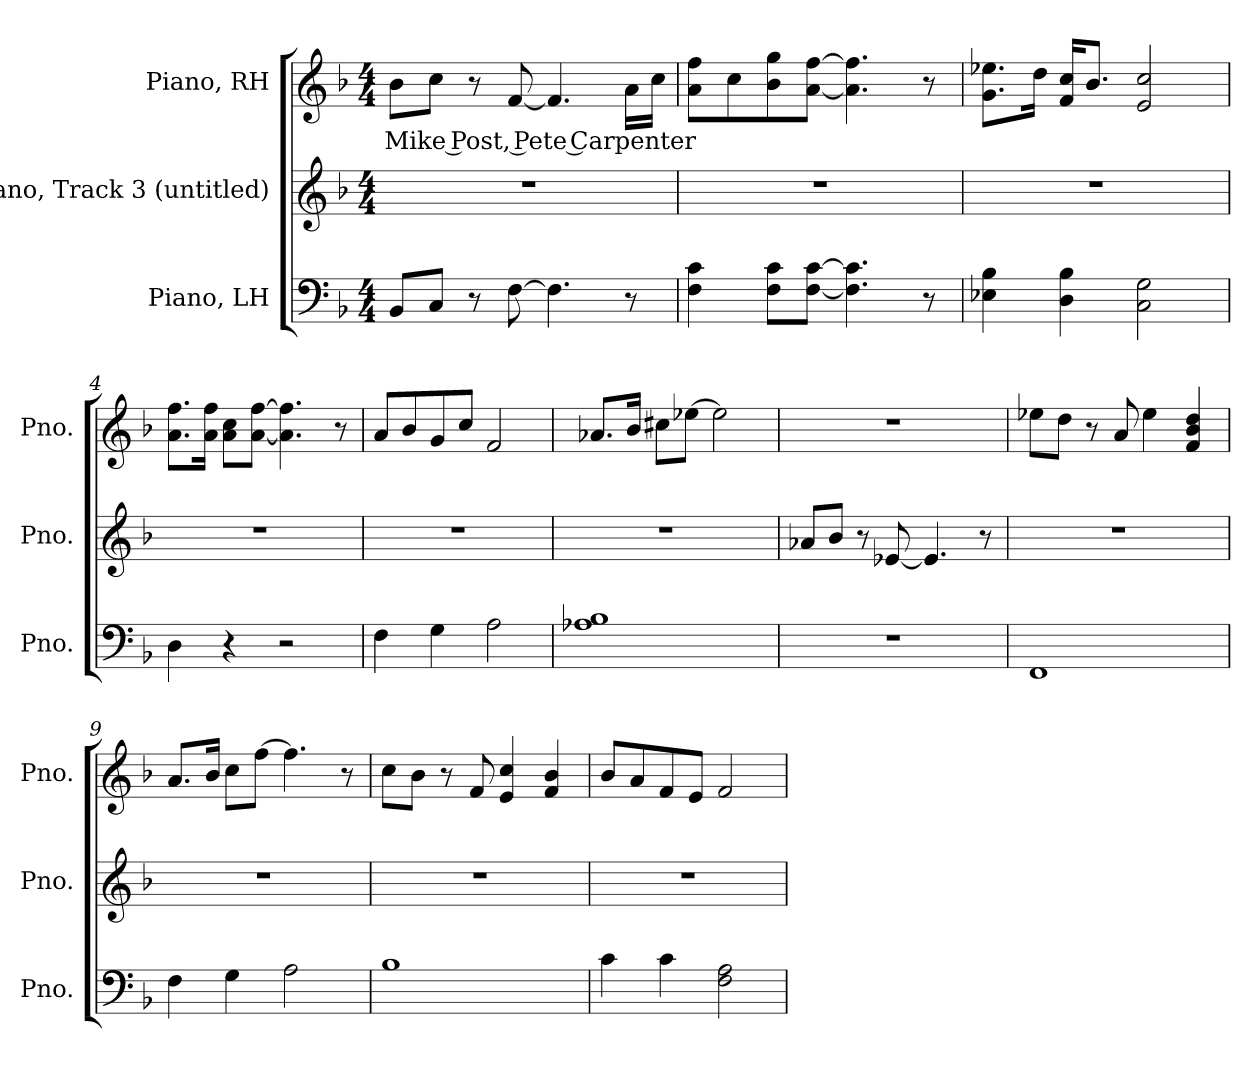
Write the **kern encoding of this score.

**kern	**kern	**kern	**text
*part3	*part2	*part1	*part1
*staff3	*staff2	*staff1	*staff1
*I"Piano, LH	*I"Piano, Track 3 (untitled)	*I"Piano, RH	*
*I'Pno.	*I'Pno.	*I'Pno.	*
*clefF4	*clefG2	*clefG2	*
*k[b-]	*k[b-]	*k[b-]	*
*M4/4	*M4/4	*M4/4	*
*MM120	*MM120	*MM120	*
=1	=1	=1	=1
!	!	!	!LO:LY:b
8BB-/L	1r	8b-\L	Mike Post, Pete Carpenter
8C/J	.	8cc\J	.
8r	.	8r	.
[8F\	.	[8f/	.
4.F\]	.	4.f/]	.
8r	.	16a\LL	.
.	.	16cc\JJ	.
=2	=2	=2	=2
4F\ 4c\	1r	8a\ 8ff\L	.
.	.	8cc\	.
8F\ 8c\L	.	8b-\ 8gg\	.
[8F\ [8c\J	.	[8a\ [8ff\J	.
4.F\] 4.c\]	.	4.a\] 4.ff\]	.
8r	.	8r	.
!!LO:LB:g=z
=3	=3	=3	=3
4E-X\ 4B-\	1r	8.g\ 8.ee-X\L	.
.	.	16dd\Jk	.
4D\ 4B-\	.	16f/ 16cc/KL	.
.	.	8.b-/J	.
2C\ 2G\	.	2e/ 2cc/	.
=4	=4	=4	=4
4D\	1r	8.a\ 8.ff\L	.
.	.	16a\ 16ff\Jk	.
4r	.	8a\ 8cc\L	.
.	.	[8a\ [8ff\J	.
2r	.	4.a\] 4.ff\]	.
.	.	8r	.
=5	=5	=5	=5
4F\	1r	8a/L	.
.	.	8b-/	.
4G\	.	8g/	.
.	.	8cc/J	.
2A\	.	2f/	.
=6	=6	=6	=6
1A-X 1B-	1r	8.a-X/L	.
.	.	16b-/Jk	.
.	.	8cc#X\L	.
.	.	[8ee-X\J	.
.	.	2ee-\]	.
=7	=7	=7	=7
1r	8a-X/L	1r	.
.	8b-/J	.	.
.	8r	.	.
.	[8e-X/	.	.
.	4.e-/]	.	.
.	8r	.	.
!!LO:LB:g=z
=8	=8	=8	=8
1FF	1r	8ee-X\L	.
.	.	8dd\J	.
.	.	8r	.
.	.	8a/	.
.	.	4ee-\	.
.	.	4f/ 4b-/ 4dd/	.
=9	=9	=9	=9
4F\	1r	8.a/L	.
.	.	16b-/Jk	.
4G\	.	8cc\L	.
.	.	[8ff\J	.
2A\	.	4.ff\]	.
.	.	8r	.
=10	=10	=10	=10
1B-	1r	8cc\L	.
.	.	8b-\J	.
.	.	8r	.
.	.	8f/	.
.	.	4e/ 4cc/	.
.	.	4f/ 4b-/	.
=11	=11	=11	=11
4c\	1r	8b-/L	.
.	.	8a/	.
4c\	.	8f/	.
.	.	8e/J	.
2F\ 2A\	.	2f/	.
=	=	=	=
*-	*-	*-	*-
